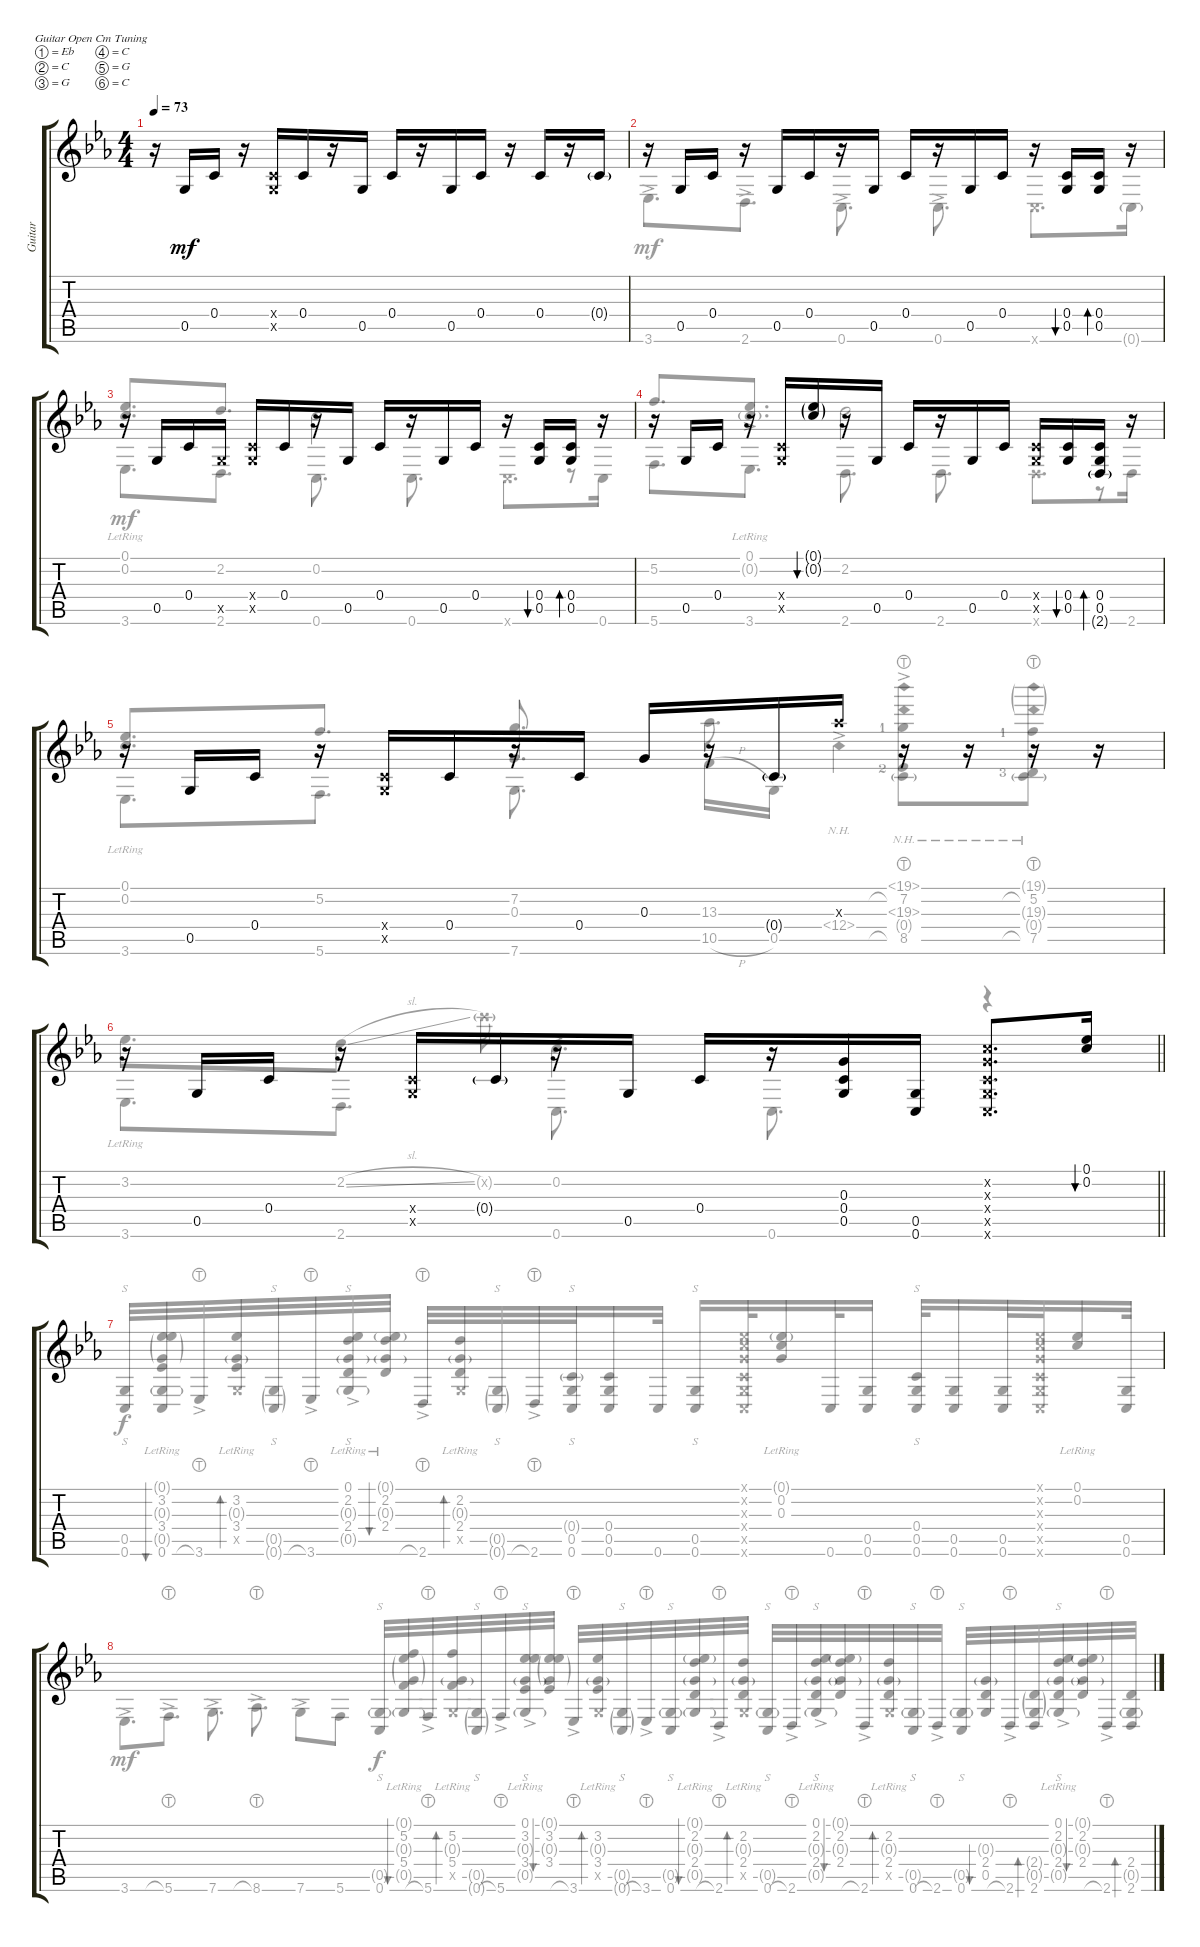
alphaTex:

\defaultSystemsLayout 2
\bracketExtendMode groupsimilarinstruments
\otherSystemsTrackNameOrientation horizontal
\track ("Steel Guitar" "Guitar") {instrument acousticguitarsteel}
\staff {score tabs}
\tuning (Eb4 C4 G3 C3 G2 C2)
\voice
\ts (4 4)
\scale
1.06459
\tempo 73
\accidentals auto
\clef g2
\ottava regular
\simile none
\ks cminor
r.16{dy mf beam Up} 0.5{acc forcenatural}.16{beam Up} 0.4{acc forcenatural}.16{beam Up} r.16{beam Up} (0.5{x acc forcenatural} 0.4{x acc forcenatural}).16{beam Up} 0.4{acc forcenatural}.16{beam Up} r.16{beam Up} 0.5{acc forcenatural}.16{beam Up} 0.4{acc forcenatural}.16{beam Up} r.16{beam Up} 0.5{acc forcenatural}.16{beam Up} 0.4{acc forcenatural}.16{beam Up} r.16{beam Up} 0.4{acc forcenatural}.16{beam Up} r.16{beam Up} 0.4{g acc forcenatural}.16{beam Up} |
\scale
0.935414 r.16{beam Up} 0.5{acc forcenatural}.16{beam Up} 0.4{acc forcenatural}.16{beam Up} r.16{beam Up} 0.5{acc forcenatural}.16{beam Up} 0.4{acc forcenatural}.16{beam Up} r.16{beam Up} 0.5{acc forcenatural}.16{beam Up} 0.4{acc forcenatural}.16{beam Up} r.16{beam Up} 0.5{acc forcenatural}.16{beam Up} 0.4{acc forcenatural}.16{beam Up} r.16{beam Up} (0.5{acc forcenatural} 0.4{acc forcenatural}).16{bu 30 beam Up} (0.4{acc forcenatural} 0.5{acc forcenatural}).16{bd 30 beam Up} r.16{beam Up} |
\scale
1.06459 r.16{beam Up} 0.5{acc forcenatural}.16{beam Up} 0.4{acc forcenatural}.16{beam Up} 0.5{x acc forcenatural}.16{beam Up} (0.5{x acc forcenatural} 0.4{x acc forcenatural}).16{beam Up} 0.4{acc forcenatural}.16{beam Up} r.16{beam Up} 0.5{acc forcenatural}.16{beam Up} 0.4{acc forcenatural}.16{beam Up} r.16{beam Up} 0.5{acc forcenatural}.16{beam Up} 0.4{acc forcenatural}.16{beam Up} r.16{beam Up} (0.5{acc forcenatural} 0.4{acc forcenatural}).16{bu 30 beam Up} (0.4{acc forcenatural} 0.5{acc forcenatural}).16{bd 30 beam Up} r.16{beam Up} |
\scale
0.935414 r.16{beam Up} 0.5{acc forcenatural}.16{beam Up} 0.4{acc forcenatural}.16{beam Up} r.16{beam Up} (0.5{x acc forcenatural} 0.4{x acc forcenatural}).16{beam Up} (0.1{g acc b} 0.2{g acc forcenatural}).16{bu 30 beam Up} r.16{beam Up} 0.5{acc forcenatural}.16{beam Up} 0.4{acc forcenatural}.16{beam Up} r.16{beam Up} 0.5{acc forcenatural}.16{beam Up} 0.4{acc forcenatural}.16{beam Up} (0.5{x acc forcenatural} 0.4{x acc forcenatural}).16{beam Up} (0.5{acc forcenatural} 0.4{acc forcenatural}).16{bu 30 beam Up} (0.4{acc forcenatural} 0.5{acc forcenatural} 2.6{g acc forcenatural}).16{bd 30 beam Up} r.16{beam Up} |
\scale
1.05991 r.16{beam Up} 0.5{acc forcenatural}.16{beam Up} 0.4{acc forcenatural}.16{beam Up} r.16{beam Up} (0.5{x acc forcenatural} 0.4{x acc forcenatural}).16{beam Up} 0.4{acc forcenatural}.16{beam Up} r.16{beam Up} 0.4{acc forcenatural}.16{beam Up} 0.3{acc forcenatural}.16{beam Up} r.16{beam Up} 0.4{g acc forcenatural}.16{beam Up} 13.3{x acc b}.16{beam Up} r.16{beam Up} r.16{beam Up} r.16{beam Up} r.16{beam Up} |
\scale
0.940093
\barLineRight lightlight
r.16{beam Up} 0.5{acc forcenatural}.16{beam Up} 0.4{acc forcenatural}.16{beam Up} r.16{beam Up} (0.5{x acc forcenatural} 0.4{x acc forcenatural}).16{beam Up} 0.4{g acc forcenatural}.16{beam Up} r.16{beam Up} 0.5{acc forcenatural}.16{beam Up} 0.4{acc forcenatural}.16{beam Up} r.16{beam Up} (0.5{acc forcenatural} 0.3{acc forcenatural} 0.4{acc forcenatural}).16{beam Up} (0.5{acc forcenatural} 0.6{acc forcenatural}).16{beam Up} (0.6{x acc forcenatural} 0.5{x acc forcenatural} 0.4{x acc forcenatural} 0.3{x acc forcenatural} 0.2{x acc forcenatural}).8{d beam Up} (0.1{acc b} 0.2{acc forcenatural}).16{bu 30 beam Up} |
\scale
1.06459 |
\scale
0.935414
\voice
\clef g2
\ottava regular
\simile none
\ks cminor
3.6{ac acc b}.8{d dy mf beam Down} 5.6{lht ac acc forcenatural}.8{d beam Down} 7.6{ac acc forcenatural}.8{d beam Down} 8.6{lht ac acc b}.8{d beam Down} 7.6{ac acc forcenatural}.8{beam Down} 5.6{acc forcenatural}.8{beam Down} |
3.6{ac acc b}.8{d beam Down} 2.6{ac acc forcenatural}.8{d beam Down} 0.6{ac acc forcenatural}.8{d beam Down} 0.6{ac acc forcenatural}.8{d beam Down} 0.6{x acc forcenatural}.8{d beam Down} 0.6{g acc forcenatural}.16{beam Down} |
3.6{acc b}.8{d beam Down} 2.6{acc forcenatural}.8{d beam Down} 0.6{acc forcenatural}.8{d beam Down} 0.6{acc forcenatural}.8{d beam Down} 0.6{x acc forcenatural}.8{d beam Down} 0.6{acc forcenatural}.16{beam Down} |
5.6{acc forcenatural}.8{d beam Down} 3.6{acc b}.8{d beam Down} 2.6{acc forcenatural}.8{d beam Down} 2.6{acc forcenatural}.8{d beam Down} 2.6{x acc forcenatural}.8{d beam Down} 2.6{acc forcenatural}.16{beam Down} |
3.6{acc b}.8{d beam Down} 5.6{acc forcenatural}.8{d beam Down} 7.6{acc forcenatural}.8{d beam Down} 10.5{h acc forcenatural}.16{beam Down} 0.5{acc forcenatural}.16{beam Down} 12.4{nh ac acc forcenatural}.4{beam Down} r.16{beam Down} |
\barLineRight lightlight
3.6{acc b}.8{d beam Down} 2.6{acc forcenatural}.8{d beam Down} 0.6{acc forcenatural}.8{d beam Down} 0.6{acc forcenatural}.8{d beam Down} r.4{beam Down} |
(0.6{acc forcenatural} 0.5{acc forcenatural}).32{s dy f beam Up} (3.4{lr acc b} 3.2{lr acc b} 0.3{g lr acc forcenatural} 0.1{g acc b} 0.5{g acc forcenatural} 0.6{acc forcenatural}).32{bu 30 beam Up} 3.6{lht ac acc b}.32{beam Up} (3.4{lr acc b} 3.2{lr acc b} 0.3{g lr acc forcenatural} 0.5{x acc forcenatural}).32{bd 30 beam Up} (0.6{g acc forcenatural} 0.5{g acc forcenatural}).32{s beam Up} 3.6{lht ac acc b}.32{beam Up} (0.1{lr acc b} 2.2{ac lr acc forcenatural} 0.3{g lr acc forcenatural} 2.4{ac lr acc forcenatural} 0.5{g lr acc forcenatural}).32{s beam Up} (2.4{lr acc forcenatural} 2.2{lr acc forcenatural} 0.3{g lr acc forcenatural} 0.1{g acc b}).32{bu 30 beam Up} 2.6{lht ac acc forcenatural}.32{beam Up} (2.4{lr acc forcenatural} 2.2{lr acc forcenatural} 0.3{g lr acc forcenatural} 0.5{x acc forcenatural}).32{bd 30 beam Up} (0.6{g acc forcenatural} 0.5{g acc forcenatural}).32{s beam Up} 2.6{lht ac acc forcenatural}.32{beam Up} (0.6{acc forcenatural} 0.5{acc forcenatural} 0.4{g acc forcenatural}).32{s beam Up} (0.6{acc forcenatural} 0.5{acc forcenatural} 0.4{acc forcenatural}).16{beam Up} 0.6{acc forcenatural}.32{beam Up} (0.6{acc forcenatural} 0.5{acc forcenatural}).16{s beam Up} (0.6{x acc forcenatural} 0.5{x acc forcenatural} 0.4{x acc forcenatural} 0.3{x acc forcenatural} 0.2{x acc forcenatural} 0.1{x acc b}).32{beam Up} (0.2{lr acc forcenatural} 0.3{lr acc forcenatural} 0.1{g lr acc b}).16{beam Up} 0.6{acc forcenatural}.32{beam Up} (0.6{acc forcenatural} 0.5{acc forcenatural}).16{beam Up} (0.6{acc forcenatural} 0.5{acc forcenatural} 0.4{acc forcenatural}).32{s beam Up} (0.6{acc forcenatural} 0.5{acc forcenatural}).16{beam Up} (0.6{acc forcenatural} 0.5{acc forcenatural}).32{beam Up} (0.6{x acc forcenatural} 0.4{x acc forcenatural} 0.5{x acc forcenatural} 0.3{x acc forcenatural} 0.2{x acc forcenatural} 0.1{x acc b}).32{beam Up} (0.1{lr acc b} 0.2{lr acc forcenatural}).16{beam Up} (0.6{acc forcenatural} 0.5{acc forcenatural}).32{beam Up} |
(0.6{acc forcenatural} 0.5{g acc forcenatural}).32{s beam Up} (5.4{lr acc forcenatural} 5.2{lr acc forcenatural} 0.3{g lr acc forcenatural} 0.1{g acc b} 0.5{g acc forcenatural}).32{bu 30 beam Up} 5.6{lht ac acc forcenatural}.32{beam Up} (5.4{lr acc forcenatural} 5.2{lr acc forcenatural} 0.3{g lr acc forcenatural} 0.5{x acc forcenatural}).32{bd 30 beam Up} (0.6{g acc forcenatural} 0.5{g acc forcenatural}).32{s beam Up} 5.6{lht ac acc forcenatural}.32{beam Up} (0.1{lr acc b} 3.2{ac lr acc b} 0.3{g lr acc forcenatural} 3.4{ac lr acc b} 0.5{g lr acc forcenatural}).32{s beam Up} (3.4{lr acc b} 3.2{lr acc b} 0.3{g lr acc forcenatural} 0.1{g acc b}).32{bu 30 beam Up} 3.6{lht ac acc b}.32{beam Up} (3.4{lr acc b} 3.2{lr acc b} 0.3{g lr acc forcenatural} 0.5{x acc forcenatural}).32{bd 30 beam Up} (0.6{g acc forcenatural} 0.5{g acc forcenatural}).32{s beam Up} 3.6{lht ac acc b}.32{beam Up} (0.6{acc forcenatural} 0.5{g acc forcenatural}).32{s beam Up} (2.4{lr acc forcenatural} 2.2{lr acc forcenatural} 0.3{g lr acc forcenatural} 0.1{g acc b} 0.5{g acc forcenatural}).32{bu 30 beam Up} 2.6{lht ac acc forcenatural}.32{beam Up} (2.4{lr acc forcenatural} 2.2{lr acc forcenatural} 0.3{g lr acc forcenatural} 0.5{x acc forcenatural}).32{bd 30 beam Up} (0.6{acc forcenatural} 0.5{g acc forcenatural}).32{s beam Up} 2.6{lht ac acc forcenatural}.32{beam Up} (0.1{lr acc b} 2.2{ac lr acc forcenatural} 0.3{g lr acc forcenatural} 2.4{ac lr acc forcenatural} 0.5{g lr acc forcenatural}).32{s beam Up} (2.4{lr acc forcenatural} 2.2{lr acc forcenatural} 0.3{g lr acc forcenatural} 0.1{g acc b}).32{bu 30 beam Up} 2.6{lht ac acc forcenatural}.32{beam Up} (2.4{lr acc forcenatural} 2.2{lr acc forcenatural} 0.3{g lr acc forcenatural} 0.5{x acc forcenatural}).32{bd 30 beam Up} (0.6{acc forcenatural} 0.5{g acc forcenatural}).32{s beam Up} 2.6{lht ac acc forcenatural}.32{beam Up} (0.6{acc forcenatural} 0.5{g acc forcenatural}).32{s beam Up} (2.4{acc forcenatural} 0.5{acc forcenatural} 0.3{g acc forcenatural}).32{bu 30 beam Up} 2.6{lht ac acc forcenatural}.32{beam Up} (2.6{acc forcenatural} 2.4{g acc forcenatural} 0.5{g acc forcenatural}).32{bd 30 beam Up} (0.1{lr acc b} 2.2{ac lr acc forcenatural} 0.3{g lr acc forcenatural} 2.4{ac lr acc forcenatural} 0.5{g lr acc forcenatural}).32{s beam Up} (2.4{lr acc forcenatural} 2.2{lr acc forcenatural} 0.3{g lr acc forcenatural} 0.1{g acc b}).32{bu 30 beam Up} 2.6{lht ac acc forcenatural}.32{beam Up} (2.6{acc forcenatural} 0.5{g acc forcenatural} 2.4{acc forcenatural}).32{bd 30 beam Up}
\voice
\clef g2
\ottava regular
\simile none
\ks cminor
|
|
(0.1{lr acc b} 0.2{lr acc forcenatural}).8{d dy mf beam Up} 2.2{acc forcenatural}.8{d beam Up} 0.2{acc forcenatural}.2{beam Down} r.8{bd 0 beam Down} |
5.2{acc forcenatural}.8{d beam Up} (0.2{g acc forcenatural} 0.1{ac lr acc b}).8{d beam Up} 2.2{acc forcenatural}.2{beam Down} r.8{bd 0 beam Down} |
(0.1{lr acc b} 0.2{lr acc forcenatural}).8{d beam Up} 5.2{acc forcenatural}.8{d beam Up} (7.2{acc forcenatural} 0.3{acc forcenatural}).8{d beam Up} 13.3{acc b}.8{d beam Down} (19.1{nh ac acc b} 7.2{lht lf 2 acc forcenatural} 19.3{nh ac acc forcenatural} 0.4{g acc forcenatural} 8.5{lht lf 3 acc b}).8{beam Down} (7.5{lht lf 4 acc forcenatural} 5.2{lht lf 2 acc forcenatural} 0.4{g acc forcenatural} 19.3{nh g acc forcenatural} 19.1{nh g acc b}).8{beam Down} |
\barLineRight lightlight
3.2{lr acc b}.8{d beam Down} 2.2{sl acc forcenatural}.8{beam Down} 12.2{g x acc forcenatural}.16{beam Down} 0.2{ac acc forcenatural}.4{d beam Down} r.4{beam Down} |
|
